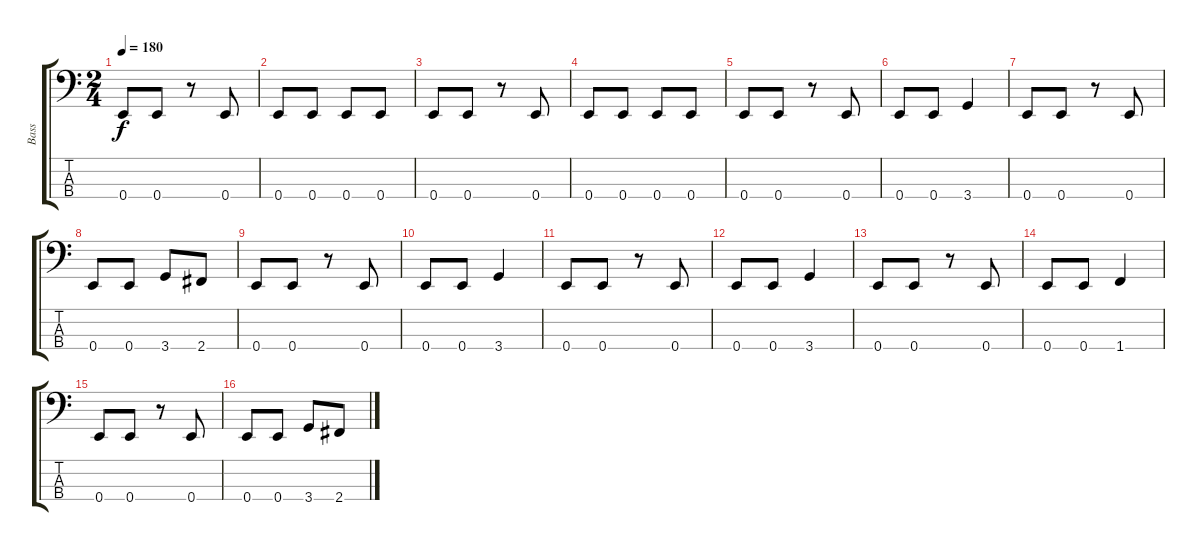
\track ("Bass" "Bass") {instrument electricbasspick}
\staff {score tabs}
\tuning (G2 D2 A1 E1) {hide}
\ts (2 4)
\tempo 180
\clef f4
\ks c
0.4.8{dy f} 0.4.8 r.8 0.4.8 |
0.4.8 0.4.8 0.4.8 0.4.8 |
0.4.8 0.4.8 r.8 0.4.8 |
0.4.8 0.4.8 0.4.8 0.4.8 |
0.4.8 0.4.8 r.8 0.4.8 |
0.4.8 0.4.8 3.4.4 |
0.4.8 0.4.8 r.8 0.4.8 |
0.4.8 0.4.8 3.4.8 2.4.8 |
0.4.8 0.4.8 r.8 0.4.8 |
0.4.8 0.4.8 3.4.4 |
0.4.8 0.4.8 r.8 0.4.8 |
0.4.8 0.4.8 3.4.4 |
0.4.8 0.4.8 r.8 0.4.8 |
0.4.8 0.4.8 1.4.4 |
0.4.8 0.4.8 r.8 0.4.8 |
0.4.8 0.4.8 3.4.8 2.4.8
